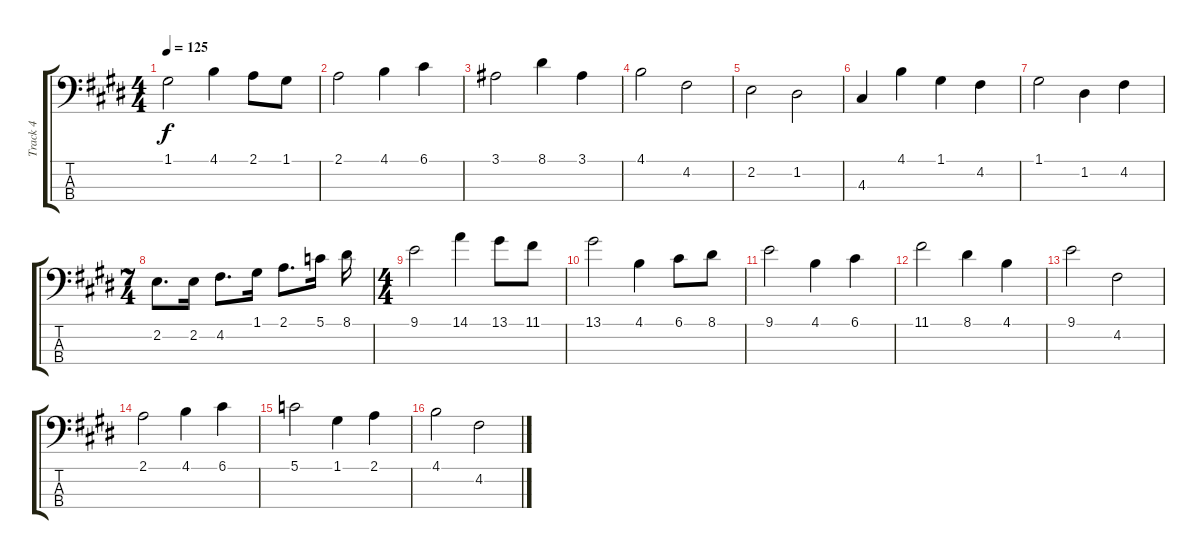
\track ("Track 4" "Track 4") {instrument electricbassfinger}
\staff {score tabs}
\tuning (G2 D2 A1 E1) {hide}
\ts (4 4)
\tempo 125
\clef f4
\ks e
1.1.2{dy f} 4.1.4 2.1.8 1.1.8 |
2.1.2 4.1.4 6.1.4 |
3.1.2 8.1.4 3.1.4 |
4.1.2 4.2.2 |
2.2.2 1.2.2 |
4.3.4 4.1.4 1.1.4 4.2.4 |
1.1.2 1.2.4 4.2.4 |
\ts (7 4)
2.2.8{d} 2.2.16 4.2.8{d} 1.1.16 2.1.8{d} 5.1.16 8.1.16 |
\ts (4 4)
9.1.2 14.1.4 13.1.8 11.1.8 |
13.1.2 4.1.4 6.1.8 8.1.8 |
9.1.2 4.1.4 6.1.4 |
11.1.2 8.1.4 4.1.4 |
9.1.2 4.2.2 |
2.1.2 4.1.4 6.1.4 |
5.1.2 1.1.4 2.1.4 |
4.1.2 4.2.2
